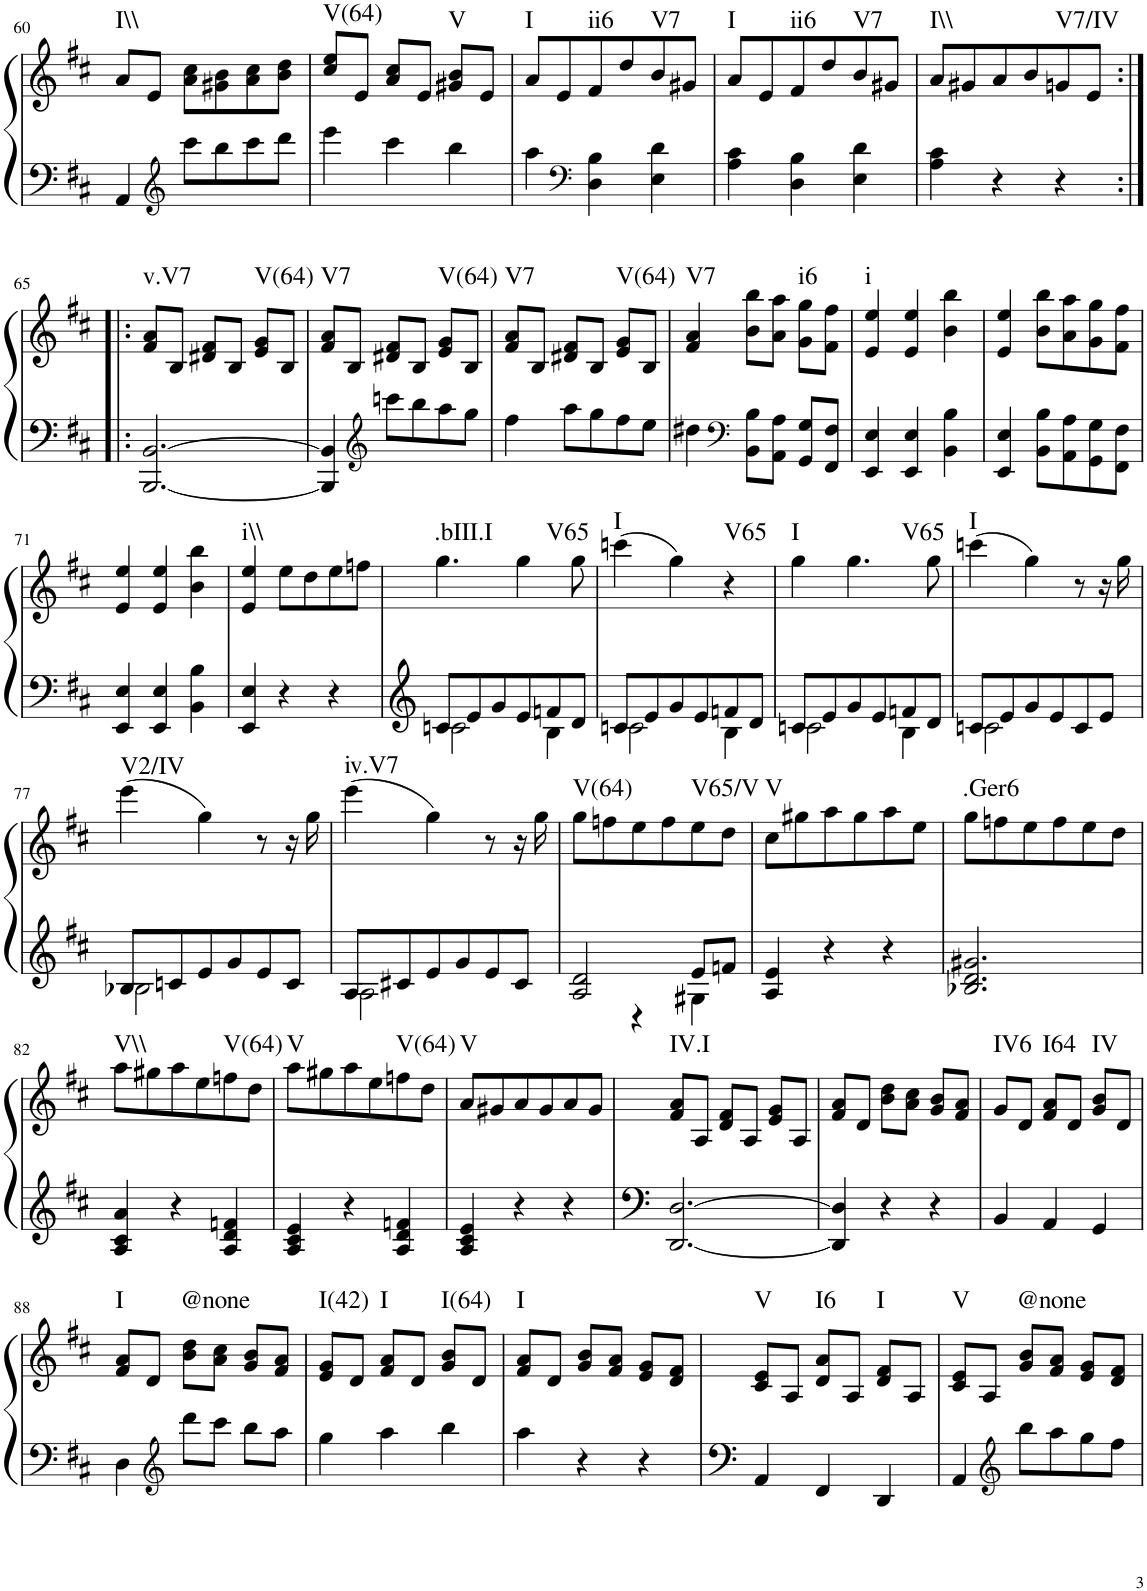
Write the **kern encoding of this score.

**kern	**kern	**harte
*part1	*part1	*part1
*staff2	*staff1	*
*I"Piano, Piano right	*	*
*I'Pno.	*	*
!!LO:PB:g=z
*clefF4	*clefG2	*
*k[f#c#]	*k[f#c#]	*
*M3/4	*M3/4	*
=60	=60	=60
!	!	!LO:H:kt=I\\
4AA/	8a/L	N
.	8e/J	.
*clefG2	*	*
8ccc#\L	8a\ 8cc#\L	.
8bb\	8g#X\ 8b\	.
8ccc#\	8a\ 8cc#\	.
8ddd\J	8b\ 8dd\J	.
=61	=61	=61
!	!	!LO:H:kt=V(64)
4eee\	8cc#/ 8ee/L	N
.	8e/J	.
4ccc#\	8a/ 8cc#/L	.
.	8e/J	.
!	!	!LO:H:kt=V
4bb\	8g#X/ 8b/L	N
.	8e/J	.
=62	=62	=62
!	!	!LO:H:kt=I
4aa\	8a/L	N
.	8e/	.
*clefF4	*	*
!	!	!LO:H:kt=ii6
4D\ 4B\	8f#/	N
.	8dd/	.
!	!	!LO:H:kt=V7
4E\ 4d\	8b/	N
.	8g#X/J	.
=63	=63	=63
!	!	!LO:H:kt=I
4A\ 4c#\	8a/L	N
.	8e/	.
!	!	!LO:H:kt=ii6
4D\ 4B\	8f#/	N
.	8dd/	.
!	!	!LO:H:kt=V7
4E\ 4d\	8b/	N
.	8g#X/J	.
=64	=64	=64
!	!	!LO:H:kt=I\\
4A\ 4c#\	8a/L	N
.	8g#X/	.
4r	8a/	.
.	8b/	.
!	!	!LO:H:kt=V7/IV
4r	8gn/	N
.	8e/J	.
!!LO:LB:g=z
=65:|!|:	=65:|!|:	=65:|!|:
!	!	!LO:H:kt=v.V7
[2.BBB/ [2.BB/	8f#/ 8a/L	N
.	8B/J	.
.	8d#X/ 8f#/L	.
.	8B/J	.
!	!	!LO:H:kt=V(64)
.	8e/ 8g/L	N
.	8B/J	.
=66	=66	=66
!	!	!LO:H:kt=V7
4BBB/] 4BB/]	8f#/ 8a/L	N
.	8B/J	.
*clefG2	*	*
8cccn\L	8d#X/ 8f#/L	.
8bb\	8B/J	.
!	!	!LO:H:kt=V(64)
8aa\	8e/ 8g/L	N
8gg\J	8B/J	.
=67	=67	=67
!	!	!LO:H:kt=V7
4ff#\	8f#/ 8a/L	N
.	8B/J	.
8aa\L	8d#X/ 8f#/L	.
8gg\	8B/J	.
!	!	!LO:H:kt=V(64)
8ff#\	8e/ 8g/L	N
8ee\J	8B/J	.
=68	=68	=68
!	!	!LO:H:kt=V7
4dd#X\	4f#/ 4a/	N
*clefF4	*	*
8BB\ 8B\L	8b\ 8bb\L	.
8AA\ 8A\J	8a\ 8aa\J	.
!	!	!LO:H:kt=i6
8GG/ 8G/L	8g\ 8gg\L	N
8FF#/ 8F#/J	8f#\ 8ff#\J	.
=69	=69	=69
!	!	!LO:H:kt=i
4EE/ 4E/	4e/ 4ee/	N
4EE/ 4E/	4e/ 4ee/	.
4BB\ 4B\	4b\ 4bb\	.
=70	=70	=70
4EE/ 4E/	4e/ 4ee/	.
8BB\ 8B\L	8b\ 8bb\L	.
8AA\ 8A\	8a\ 8aa\	.
8GG\ 8G\	8g\ 8gg\	.
8FF#\ 8F#\J	8f#\ 8ff#\J	.
!!LO:LB:g=z
=71	=71	=71
4EE/ 4E/	4e/ 4ee/	.
4EE/ 4E/	4e/ 4ee/	.
4BB\ 4B\	4b\ 4bb\	.
=72	=72	=72
!	!	!LO:H:kt=i\\
4EE/ 4E/	4e/ 4ee/	N
4r	8ee\L	.
.	8dd\	.
4r	8ee\	.
.	8ffn\J	.
=73	=73	=73
*^	*	*
!	!	!	!LO:H:kt=.bIII.I
8c#/L	2cn\	4.gg\	N
8e/	.	.	.
8g/	.	.	.
!	!	!	!LO:H:kt=V65
8e/	.	4gg\	N
8fn/	4B\	.	.
8d/J	.	8gg\	.
=74	=74	=74	=74
!	!	!	!LO:H:kt=I
8c#/L	2cn\	(4cccn\	N
8e/	.	.	.
8g/	.	4gg\)	.
8e/	.	.	.
!	!	!	!LO:H:kt=V65
8fn/	4B\	4r	N
8d/J	.	.	.
=75	=75	=75	=75
!	!	!	!LO:H:kt=I
8c#/L	2cn\	4gg\	N
8e/	.	.	.
!	!	!	!LO:H:kt=V65
8g/	.	4.gg\	N
8e/	.	.	.
8fn/	4B\	.	.
8d/J	.	8gg\	.
=76	=76	=76	=76
!	!	!	!LO:H:kt=I
8c#/L	2cn\	(4cccn\	N
8e/	.	.	.
8g/	.	4gg\)	.
8e/	.	.	.
8c/	4ryy	8r	.
8e/J	.	16r	.
.	.	16gg\	.
!!LO:LB:g=z
=77	=77	=77	=77
!	!	!	!LO:H:kt=V2/IV
8B/L	2B-X\	(4eee\	N
8cn/	.	.	.
8e/	.	4gg\)	.
8g/	.	.	.
8e/	4ryy	8r	.
8c/J	.	16r	.
.	.	16gg\	.
=78	=78	=78	=78
!	!	!	!LO:H:kt=iv.V7
8A/L	2A\	(4eee\	N
8c#X/	.	.	.
8e/	.	4gg\)	.
8g/	.	.	.
8e/	4ryy	8r	.
8c#/J	.	16r	.
.	.	16gg\	.
=79	=79	=79	=79
!	!	!	!LO:H:kt=V(64)
2A/ 2d/	4ryy	8gg\L	N
.	.	8ffn\	.
.	4r	8ee\	.
.	.	8ff\	.
!	!	!	!LO:H:kt=V65/V
8e/L	4G#X\	8ee\	N
8fn/J	.	8dd\J	.
*v	*v	*	*
=80	=80	=80
!	!	!LO:H:kt=V
4A/ 4e/	8cc#\L	N
.	8gg#X\	.
4r	8aa\	.
.	8gg#\	.
4r	8aa\	.
.	8ee\J	.
=81	=81	=81
!	!	!LO:H:kt=.Ger6
2.B-X/ 2.d/ 2.g#X/	8gg\L	N
.	8ffn\	.
.	8ee\	.
.	8ff\	.
.	8ee\	.
.	8dd\J	.
!!LO:LB:g=z
=82	=82	=82
!	!	!LO:H:kt=V\\
4A/ 4c#/ 4a/	8aa\L	N
.	8gg#X\	.
4r	8aa\	.
.	8ee\	.
!	!	!LO:H:kt=V(64)
4A/ 4d/ 4fn/	8ffn\	N
.	8dd\J	.
=83	=83	=83
!	!	!LO:H:kt=V
4A/ 4c#/ 4e/	8aa\L	N
.	8gg#X\	.
4r	8aa\	.
.	8ee\	.
!	!	!LO:H:kt=V(64)
4A/ 4d/ 4fn/	8ffn\	N
.	8dd\J	.
=84	=84	=84
!	!	!LO:H:kt=V
4A/ 4c#/ 4e/	8a/L	N
.	8g#X/	.
4r	8a/	.
.	8g#/	.
4r	8a/	.
.	8g#/J	.
=85	=85	=85
!	!	!LO:H:kt=IV.I
[2.DD/ [2.D/	8f#/ 8a/L	N
.	8A/J	.
.	8d/ 8f#/L	.
.	8A/J	.
.	8e/ 8g/L	.
.	8A/J	.
=86	=86	=86
4DD/] 4D/]	8f#/ 8a/L	.
.	8d/J	.
4r	8b\ 8dd\L	.
.	8a\ 8cc#\J	.
4r	8g/ 8b/L	.
.	8f#/ 8a/J	.
=87	=87	=87
!	!	!LO:H:kt=IV6
4BB/	8g/L	N
.	8d/J	.
!	!	!LO:H:kt=I64
4AA/	8f#/ 8a/L	N
.	8d/J	.
!	!	!LO:H:kt=IV
4GG/	8g/ 8b/L	N
.	8d/J	.
!!LO:LB:g=z
=88	=88	=88
!	!	!LO:H:kt=I
4D\	8f#/ 8a/L	N
.	8d/J	.
*clefG2	*	*
!	!	!LO:H:kt=@none
8ddd\L	8b\ 8dd\L	N
8ccc#\J	8a\ 8cc#\J	.
8bb\L	8g/ 8b/L	.
8aa\J	8f#/ 8a/J	.
=89	=89	=89
!	!	!LO:H:kt=I(42)
4gg\	8e/ 8g/L	N
.	8d/J	.
!	!	!LO:H:kt=I
4aa\	8f#/ 8a/L	N
.	8d/J	.
!	!	!LO:H:kt=I(64)
4bb\	8g/ 8b/L	N
.	8d/J	.
=90	=90	=90
!	!	!LO:H:kt=I
4aa\	8f#/ 8a/L	N
.	8d/J	.
4r	8g/ 8b/L	.
.	8f#/ 8a/J	.
4r	8e/ 8g/L	.
.	8d/ 8f#/J	.
=91	=91	=91
!	!	!LO:H:kt=V
4AA/	8c#/ 8e/L	N
.	8A/J	.
!	!	!LO:H:kt=I6
4FF#/	8d/ 8a/L	N
.	8A/J	.
!	!	!LO:H:kt=I
4DD/	8d/ 8f#/L	N
.	8A/J	.
=92	=92	=92
!	!	!LO:H:kt=V
4AA/	8c#/ 8e/L	N
.	8A/J	.
*clefG2	*	*
!	!	!LO:H:kt=@none
8bb\L	8g/ 8b/L	N
8aa\	8f#/ 8a/J	.
8gg\	8e/ 8g/L	.
8ff#\J	8d/ 8f#/J	.
=	=	=
*-	*-	*-
